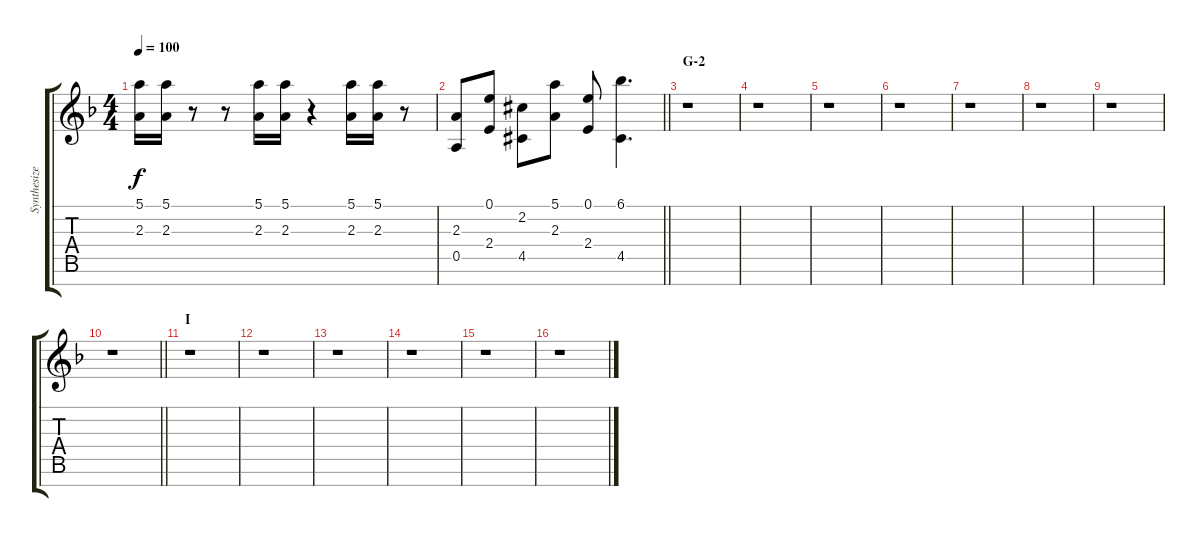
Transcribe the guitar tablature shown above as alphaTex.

\track ("Synthesizer I" "Synthesize") {instrument harpsichord}
\staff {score tabs}
\tuning (E5 B4 G4 D4 A3 E3 B2) {hide}
\ts (4 4)
\tempo 100
\clef g2
\ks f
(5.1 2.3).16{dy f} (5.1 2.3).16 r.8 r.8 (5.1 2.3).16 (5.1 2.3).16 r.4 (5.1 2.3).16 (5.1 2.3).16 r.8 |
\barLineRight lightlight
(2.3 0.5).8 (0.1 2.4).8 (2.2{acc #} 4.5{acc #}).8 (5.1 2.3).8 (0.1 2.4).8 (6.1 4.5{acc #}).4{d} |
\section ("" "G-2")
r.1 |
r.1 |
r.1 |
r.1 |
r.1 |
r.1 |
r.1 |
\barLineRight lightlight
r.1 |
\section ("" "I")
r.1 |
r.1 |
r.1 |
r.1 |
r.1 |
r.1
